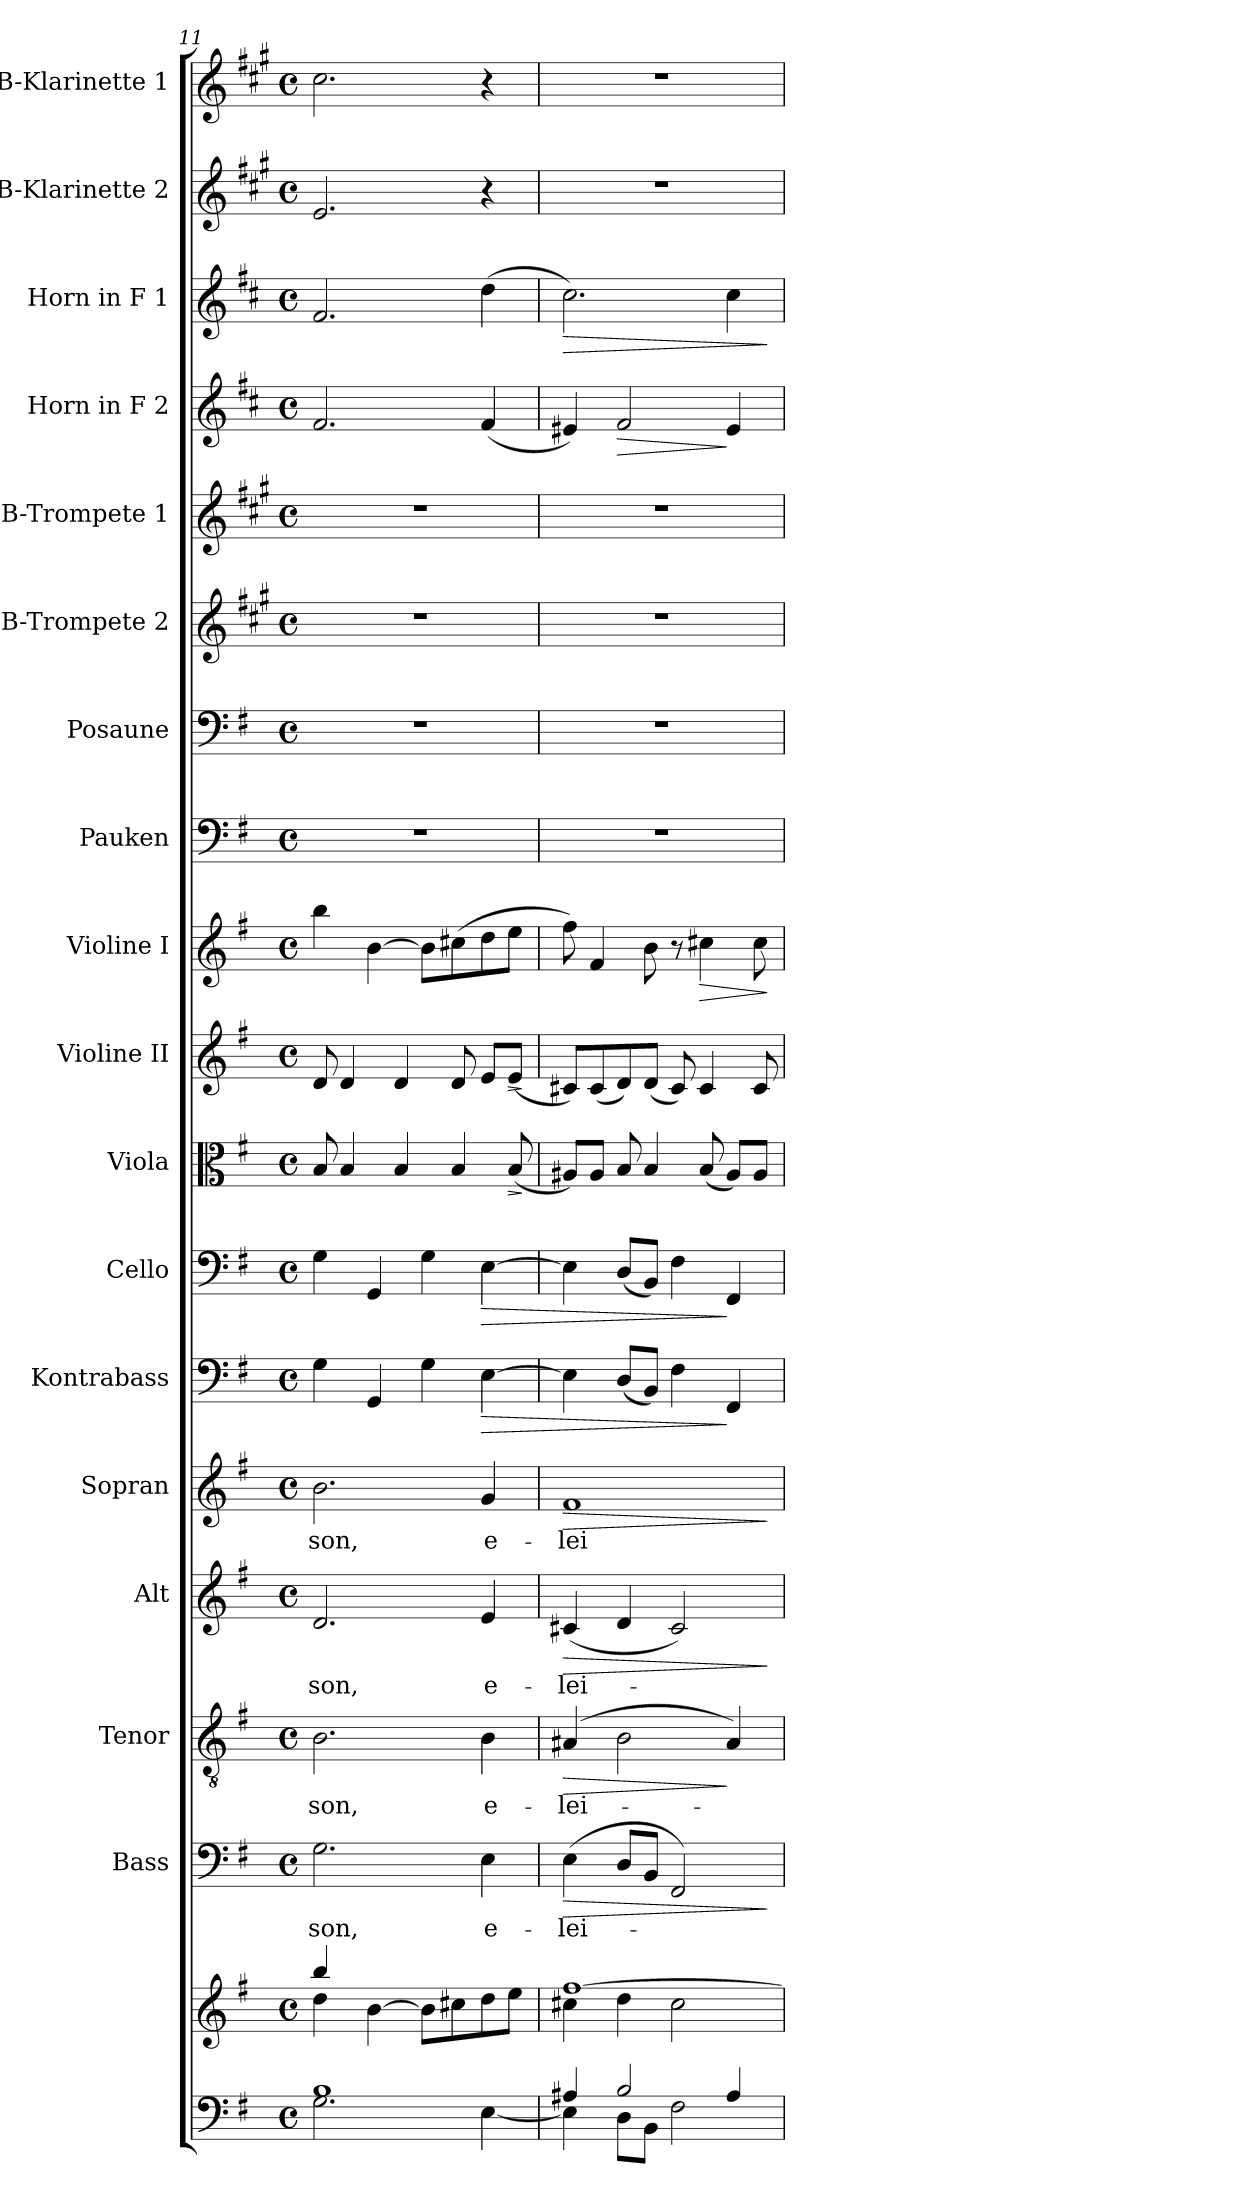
**kern	**kern	**kern	**text	**dynam	**kern	**text	**dynam	**kern	**text	**dynam	**kern	**text	**dynam	**kern	**dynam	**kern	**dynam	**kern	**dynam	**kern	**dynam	**kern	**dynam	**kern	**kern	**kern	**kern	**kern	**dynam	**kern	**dynam	**kern	**kern
*part18	*part18	*part17	*part17	*part17	*part16	*part16	*part16	*part15	*part15	*part15	*part14	*part14	*part14	*part13	*part13	*part12	*part12	*part11	*part11	*part10	*part10	*part9	*part9	*part8	*part7	*part6	*part5	*part4	*part4	*part3	*part3	*part2	*part1
*staff19	*staff18	*staff17	*staff17	*staff17	*staff16	*staff16	*staff16	*staff15	*staff15	*staff15	*staff14	*staff14	*staff14	*staff13	*staff13	*staff12	*staff12	*staff11	*staff11	*staff10	*staff10	*staff9	*staff9	*staff8	*staff7	*staff6	*staff5	*staff4	*staff4	*staff3	*staff3	*staff2	*staff1
*	*	*I"Bass	*	*	*I"Tenor	*	*	*I"Alt	*	*	*I"Sopran	*	*	*I"Kontrabass	*	*I"Cello	*	*I"Viola	*	*I"Violine II	*	*I"Violine I	*	*I"Pauken	*I"Posaune	*I"B-Trompete 2	*I"B-Trompete 1	*I"Horn in F 2	*	*I"Horn in F 1	*	*I"B-Klarinette 2	*I"B-Klarinette 1
*	*	*I'B.	*	*	*I'T.	*	*	*I'A.	*	*	*I'S.	*	*	*I'Kb.	*	*	*	*I'Vla.	*	*I'Vl. II	*	*I'Vl. I	*	*I'Pk.	*I'Pos.	*I'B Trp. 2	*I'B Trp. 1	*	*	*	*	*I'B Kl. 2	*I'B Kl. 1
*clefF4	*clefG2	*clefF4	*	*	*clefGv2	*	*	*clefG2	*	*	*clefG2	*	*	*clefF4	*	*clefF4	*	*clefC3	*	*clefG2	*	*clefG2	*	*clefF4	*clefF4	*clefG2	*clefG2	*clefG2	*	*clefG2	*	*clefG2	*clefG2
*	*	*	*	*	*	*	*	*	*	*	*	*	*	*ITrd7c12	*	*	*	*	*	*	*	*	*	*	*	*ITrd1c2	*ITrd1c2	*ITrd4c7	*	*ITrd4c7	*	*ITrd1c2	*ITrd1c2
*k[f#]	*k[f#]	*k[f#]	*	*	*k[f#]	*	*	*k[f#]	*	*	*k[f#]	*	*	*k[f#]	*	*k[f#]	*	*k[f#]	*	*k[f#]	*	*k[f#]	*	*k[f#]	*k[f#]	*k[f#]	*k[f#]	*k[f#]	*	*k[f#]	*	*k[f#]	*k[f#]
*G:	*G:	*G:	*	*	*G:	*	*	*G:	*	*	*G:	*	*	*G:	*	*G:	*	*G:	*	*G:	*	*G:	*	*G:	*G:	*G:	*G:	*G:	*	*G:	*	*G:	*G:
*M4/4	*M4/4	*M4/4	*	*	*M4/4	*	*	*M4/4	*	*	*M4/4	*	*	*M4/4	*	*M4/4	*	*M4/4	*	*M4/4	*	*M4/4	*	*M4/4	*M4/4	*M4/4	*M4/4	*M4/4	*	*M4/4	*	*M4/4	*M4/4
*met(c)	*met(c)	*met(c)	*	*	*met(c)	*	*	*met(c)	*	*	*met(c)	*	*	*met(c)	*	*met(c)	*	*met(c)	*	*met(c)	*	*met(c)	*	*met(c)	*met(c)	*met(c)	*met(c)	*met(c)	*	*met(c)	*	*met(c)	*met(c)
=11	=11	=11	=11	=11	=11	=11	=11	=11	=11	=11	=11	=11	=11	=11	=11	=11	=11	=11	=11	=11	=11	=11	=11	=11	=11	=11	=11	=11	=11	=11	=11	=11	=11
*^	*^	*	*	*	*	*	*	*	*	*	*	*	*	*	*	*	*	*	*	*	*	*	*	*	*	*	*	*	*	*	*	*	*
!	!	!	!	!	!LO:LY:b	!	!	!LO:LY:b	!	!	!LO:LY:b	!	!	!LO:LY:b	!	!	!	!	!	!	!	!	!	!	!	!	!	!	!	!	!	!	!	!	!
1B	2.G\	4bb/	4dd\	2.G\	-son,	.	2.B\	-son,	.	2.d/	-son,	.	2.b\	-son,	.	4GG\	.	4G\	.	8B/	.	8d/	.	4bb\	.	1r	1r	1r	1r	2.B/	.	2.B/	.	2.d/	2.b\
.	.	.	.	.	.	.	.	.	.	.	.	.	.	.	.	.	.	.	.	4B/	.	4d/	.	.	.	.	.	.	.	.	.	.	.	.	.
.	.	2.ryy	[>4b\	.	.	.	.	.	.	.	.	.	.	.	.	4GGG/	.	4GG/	.	.	.	.	.	[4b\	.	.	.	.	.	.	.	.	.	.	.
.	.	.	.	.	.	.	.	.	.	.	.	.	.	.	.	.	.	.	.	4B/	.	4d/	.	.	.	.	.	.	.	.	.	.	.	.	.
.	.	.	8b\L]	.	.	.	.	.	.	.	.	.	.	.	.	4GG\	.	4G\	.	.	.	.	.	8b\L]	.	.	.	.	.	.	.	.	.	.	.
.	.	.	8cc#X\	.	.	.	.	.	.	.	.	.	.	.	.	.	.	.	.	4B/	.	8d/	.	(>8cc#X\	.	.	.	.	.	.	.	.	.	.	.
!	!	!	!	!	!LO:LY:b	!	!	!LO:LY:b	!	!	!LO:LY:b	!	!	!LO:LY:b	!	!	!LO:HP:b	!	!LO:HP:b	!	!	!	!	!	!	!	!	!	!	!	!	!	!	!	!
.	[<4E\	.	8dd\	4E\	e-	.	4B\	e-	.	4e/	e-	.	4g/	e-	.	[4EE\	>	[4E\	>	.	.	8e/L	.	8dd\	.	.	.	.	.	(<4B/	.	(>4g\	.	4r	4r
!	!	!	!	!	!	!	!	!	!	!	!	!	!	!	!	!	!	!	!	!	!LO:HP:b	!	!LO:HP:b	!	!	!	!	!	!	!	!	!	!	!	!
.	.	.	8ee\J	.	.	.	.	.	.	.	.	.	.	.	.	.	.	.	.	(<8B/	>	(<8e/J	>	8ee\J	.	.	.	.	.	.	.	.	.	.	.
*v	*v	*	*	*	*	*	*	*	*	*	*	*	*	*	*	*	*	*	*	*	*	*	*	*	*	*	*	*	*	*	*	*	*	*	*
*	*v	*v	*	*	*	*	*	*	*	*	*	*	*	*	*	*	*	*	*	*	*	*	*	*	*	*	*	*	*	*	*	*	*	*
.	.	.	.	.	.	.	.	.	.	.	.	.	.	.	.	.	.	.	]	.	]	.	.	.	.	.	.	.	.	.	.	.	.
=12	=12	=12	=12	=12	=12	=12	=12	=12	=12	=12	=12	=12	=12	=12	=12	=12	=12	=12	=12	=12	=12	=12	=12	=12	=12	=12	=12	=12	=12	=12	=12	=12	=12
*^	*^	*	*	*	*	*	*	*	*	*	*	*	*	*	*	*	*	*	*	*	*	*	*	*	*	*	*	*	*	*	*	*	*
!	!	!	!	!	!LO:LY:b	!LO:HP:b	!	!LO:LY:b	!LO:HP:b	!	!LO:LY:b	!LO:HP:b	!	!LO:LY:b	!LO:HP:b	!	!	!	!	!	!	!	!	!	!	!	!	!	!	!	!	!	!LO:HP:b	!	!
4A#X/	4E\]	[>1ff#	4cc#X\	(>4E\	-lei-	>	(4A#X/	-lei-	>	(<4c#X/	-lei-	>	1f#	-lei-	>	4EE\]	.	4E\]	.	8A#X/L)	.	8c#X/L)	.	8ff#\)	.	1r	1r	1r	1r	4A#X/)	.	2.f#\)	>	1r	1r
.	.	.	.	.	.	.	.	.	.	.	.	.	.	.	.	.	.	.	.	8A#/J	.	(<8c#/	.	4f#/	.	.	.	.	.	.	.	.	.	.	.
!	!	!	!	!	!	!	!	!	!	!	!	!	!	!	!	!	!	!	!	!	!	!	!	!	!	!	!	!	!	!	!LO:HP:b	!	!	!	!
2B/	8D\L	.	4dd\	8D/L	.	.	2B\	.	.	4d/	.	.	.	.	.	(<8DD/L	.	(<8D/L	.	8B/	.	8d/)	.	.	.	.	.	.	.	2B/	>	.	.	.	.
.	8BB\J	.	.	8BB/J	.	.	.	.	.	.	.	.	.	.	.	8BBB/J)	.	8BB/J)	.	4B/	.	(<8d/J	.	8b\	.	.	.	.	.	.	.	.	.	.	.
.	2F#\	.	2cc#\	2FF#/)	.	.	.	.	.	2c#/)	.	.	.	.	.	4FF#\	.	4F#\	.	.	.	8c#/)	.	8r	.	.	.	.	.	.	.	.	.	.	.
!	!	!	!	!	!	!	!	!	!	!	!	!	!	!	!	!	!	!	!	!	!	!	!	!	!LO:HP:b	!	!	!	!	!	!	!	!	!	!
.	.	.	.	.	.	.	.	.	.	.	.	.	.	.	.	.	.	.	.	(<8B/	.	4c#/	.	4cc#X\	>	.	.	.	.	.	.	.	.	.	.
4A#/	.	.	.	.	.	.	4A#/)	.	]	.	.	.	.	.	.	4FFF#/	]	4FF#/	]	8A#/L)	.	.	.	.	.	.	.	.	.	4A#/	]	4f#\	.	.	.
.	.	.	.	.	.	.	.	.	.	.	.	.	.	.	.	.	.	.	.	8A#/J	.	8c#/	.	8cc#\	.	.	.	.	.	.	.	.	.	.	.
*v	*v	*	*	*	*	*	*	*	*	*	*	*	*	*	*	*	*	*	*	*	*	*	*	*	*	*	*	*	*	*	*	*	*	*	*
*	*v	*v	*	*	*	*	*	*	*	*	*	*	*	*	*	*	*	*	*	*	*	*	*	*	*	*	*	*	*	*	*	*	*	*
.	.	.	.	]	.	.	.	.	.	]	.	.	]	.	.	.	.	.	.	.	.	.	]	.	.	.	.	.	.	.	]	.	.
=	=	=	=	=	=	=	=	=	=	=	=	=	=	=	=	=	=	=	=	=	=	=	=	=	=	=	=	=	=	=	=	=	=
*-	*-	*-	*-	*-	*-	*-	*-	*-	*-	*-	*-	*-	*-	*-	*-	*-	*-	*-	*-	*-	*-	*-	*-	*-	*-	*-	*-	*-	*-	*-	*-	*-	*-
